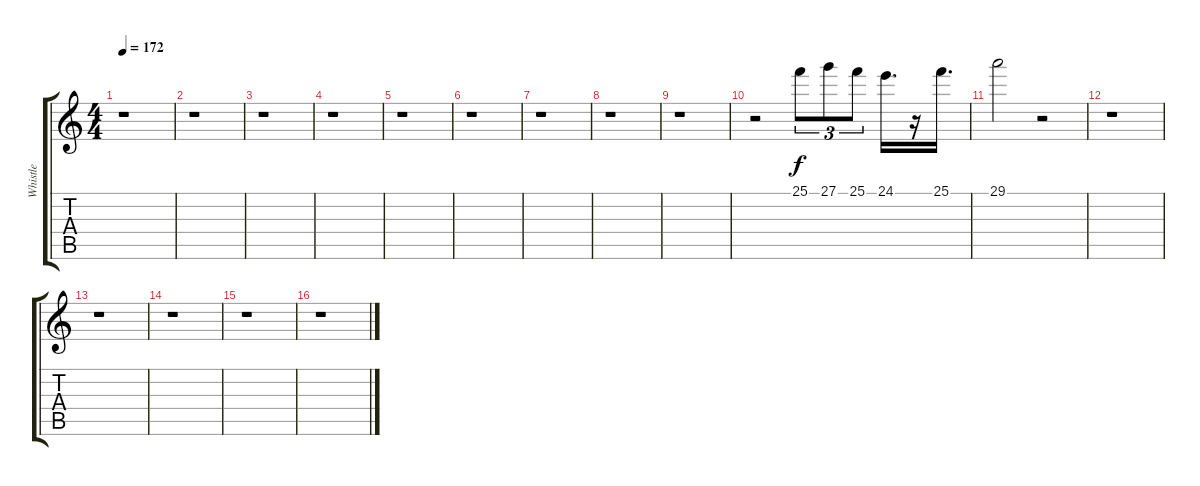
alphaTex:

\track ("Whistle" "Whistle") {instrument whistle}
\staff {score tabs}
\tuning (E4 B3 G3 D3 A2 E2) {hide}
\ts (4 4)
\tempo 172
\clef g2
\ks c
r.1{dy f} |
r.1 |
r.1 |
r.1 |
r.1 |
r.1 |
r.1 |
r.1 |
r.1 |
r.2 25.1.8{tu (3 2)} 27.1.8{tu (3 2)} 25.1.8{tu (3 2)} 24.1.16{d} r.16 25.1.16{d} |
29.1.2 r.2 |
r.1 |
r.1 |
r.1 |
r.1 |
r.1
